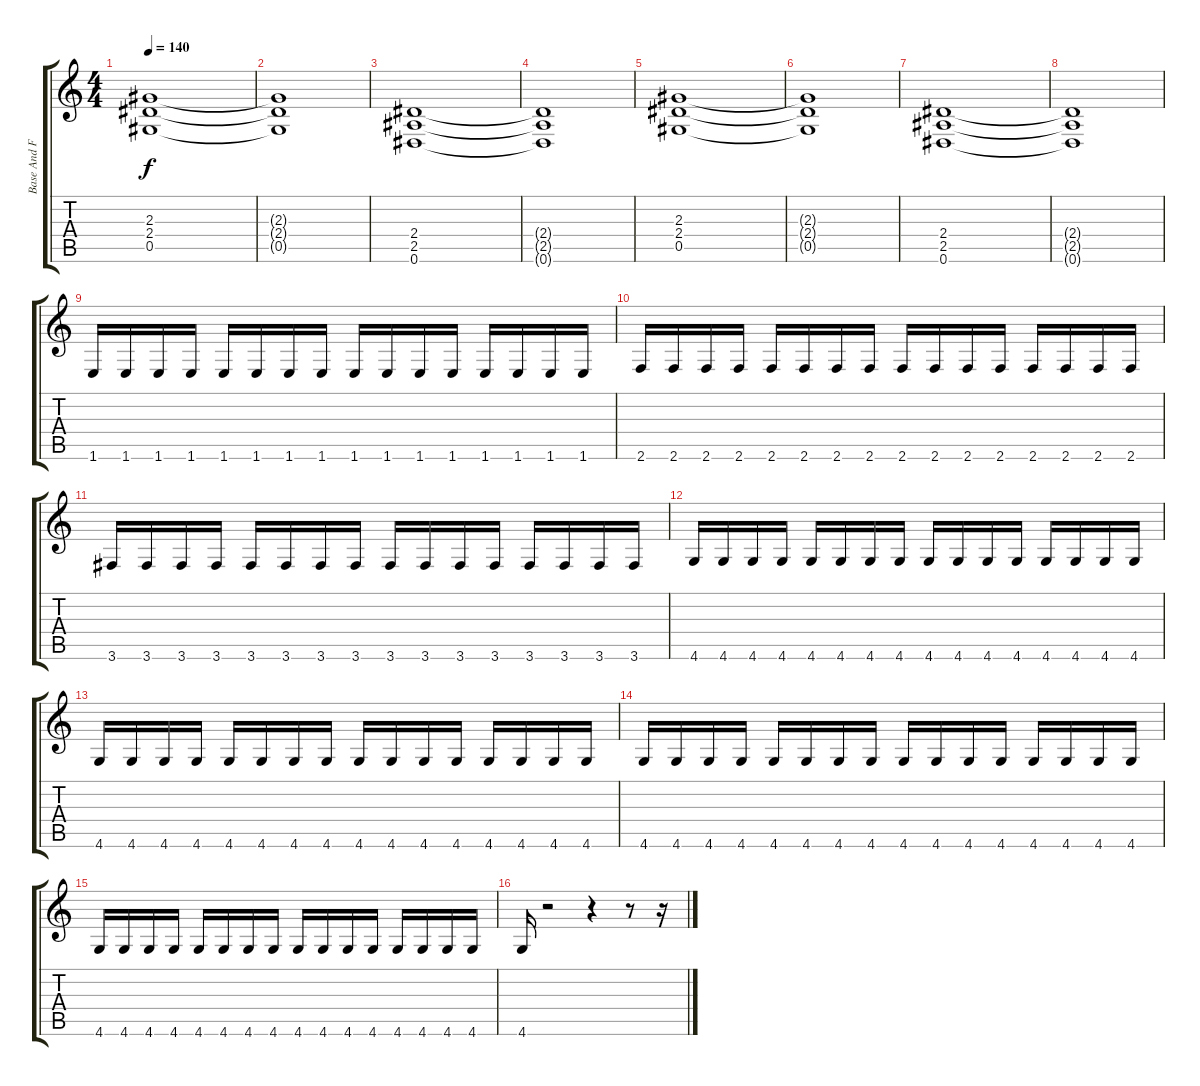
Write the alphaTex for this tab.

\track ("Base And Fills" "Base And F") {instrument distortionguitar}
\staff {score tabs}
\tuning (Eb4 Bb3 Gb3 Db3 Ab2 Eb2) {hide}
\ts (4 4)
\tempo 140
\clef g2
\ks c
(2.3 2.4 0.5).1{dy f} |
(2.3{t} 2.4{t} 0.5{t}).1 |
(2.4 2.5 0.6).1 |
(2.4{t} 2.5{t} 0.6{t}).1 |
(2.3 2.4 0.5).1 |
(2.3{t} 2.4{t} 0.5{t}).1 |
(2.4 2.5 0.6).1 |
(2.4{t} 2.5{t} 0.6{t}).1 |
1.6.16 1.6.16 1.6.16 1.6.16 1.6.16 1.6.16 1.6.16 1.6.16 1.6.16 1.6.16 1.6.16 1.6.16 1.6.16 1.6.16 1.6.16 1.6.16 |
2.6.16 2.6.16 2.6.16 2.6.16 2.6.16 2.6.16 2.6.16 2.6.16 2.6.16 2.6.16 2.6.16 2.6.16 2.6.16 2.6.16 2.6.16 2.6.16 |
3.6.16 3.6.16 3.6.16 3.6.16 3.6.16 3.6.16 3.6.16 3.6.16 3.6.16 3.6.16 3.6.16 3.6.16 3.6.16 3.6.16 3.6.16 3.6.16 |
4.6.16 4.6.16 4.6.16 4.6.16 4.6.16 4.6.16 4.6.16 4.6.16 4.6.16 4.6.16 4.6.16 4.6.16 4.6.16 4.6.16 4.6.16 4.6.16 |
4.6.16 4.6.16 4.6.16 4.6.16 4.6.16 4.6.16 4.6.16 4.6.16 4.6.16 4.6.16 4.6.16 4.6.16 4.6.16 4.6.16 4.6.16 4.6.16 |
4.6.16 4.6.16 4.6.16 4.6.16 4.6.16 4.6.16 4.6.16 4.6.16 4.6.16 4.6.16 4.6.16 4.6.16 4.6.16 4.6.16 4.6.16 4.6.16 |
4.6.16 4.6.16 4.6.16 4.6.16 4.6.16 4.6.16 4.6.16 4.6.16 4.6.16 4.6.16 4.6.16 4.6.16 4.6.16 4.6.16 4.6.16 4.6.16 |
4.6.16 r.2 r.4 r.8 r.16
